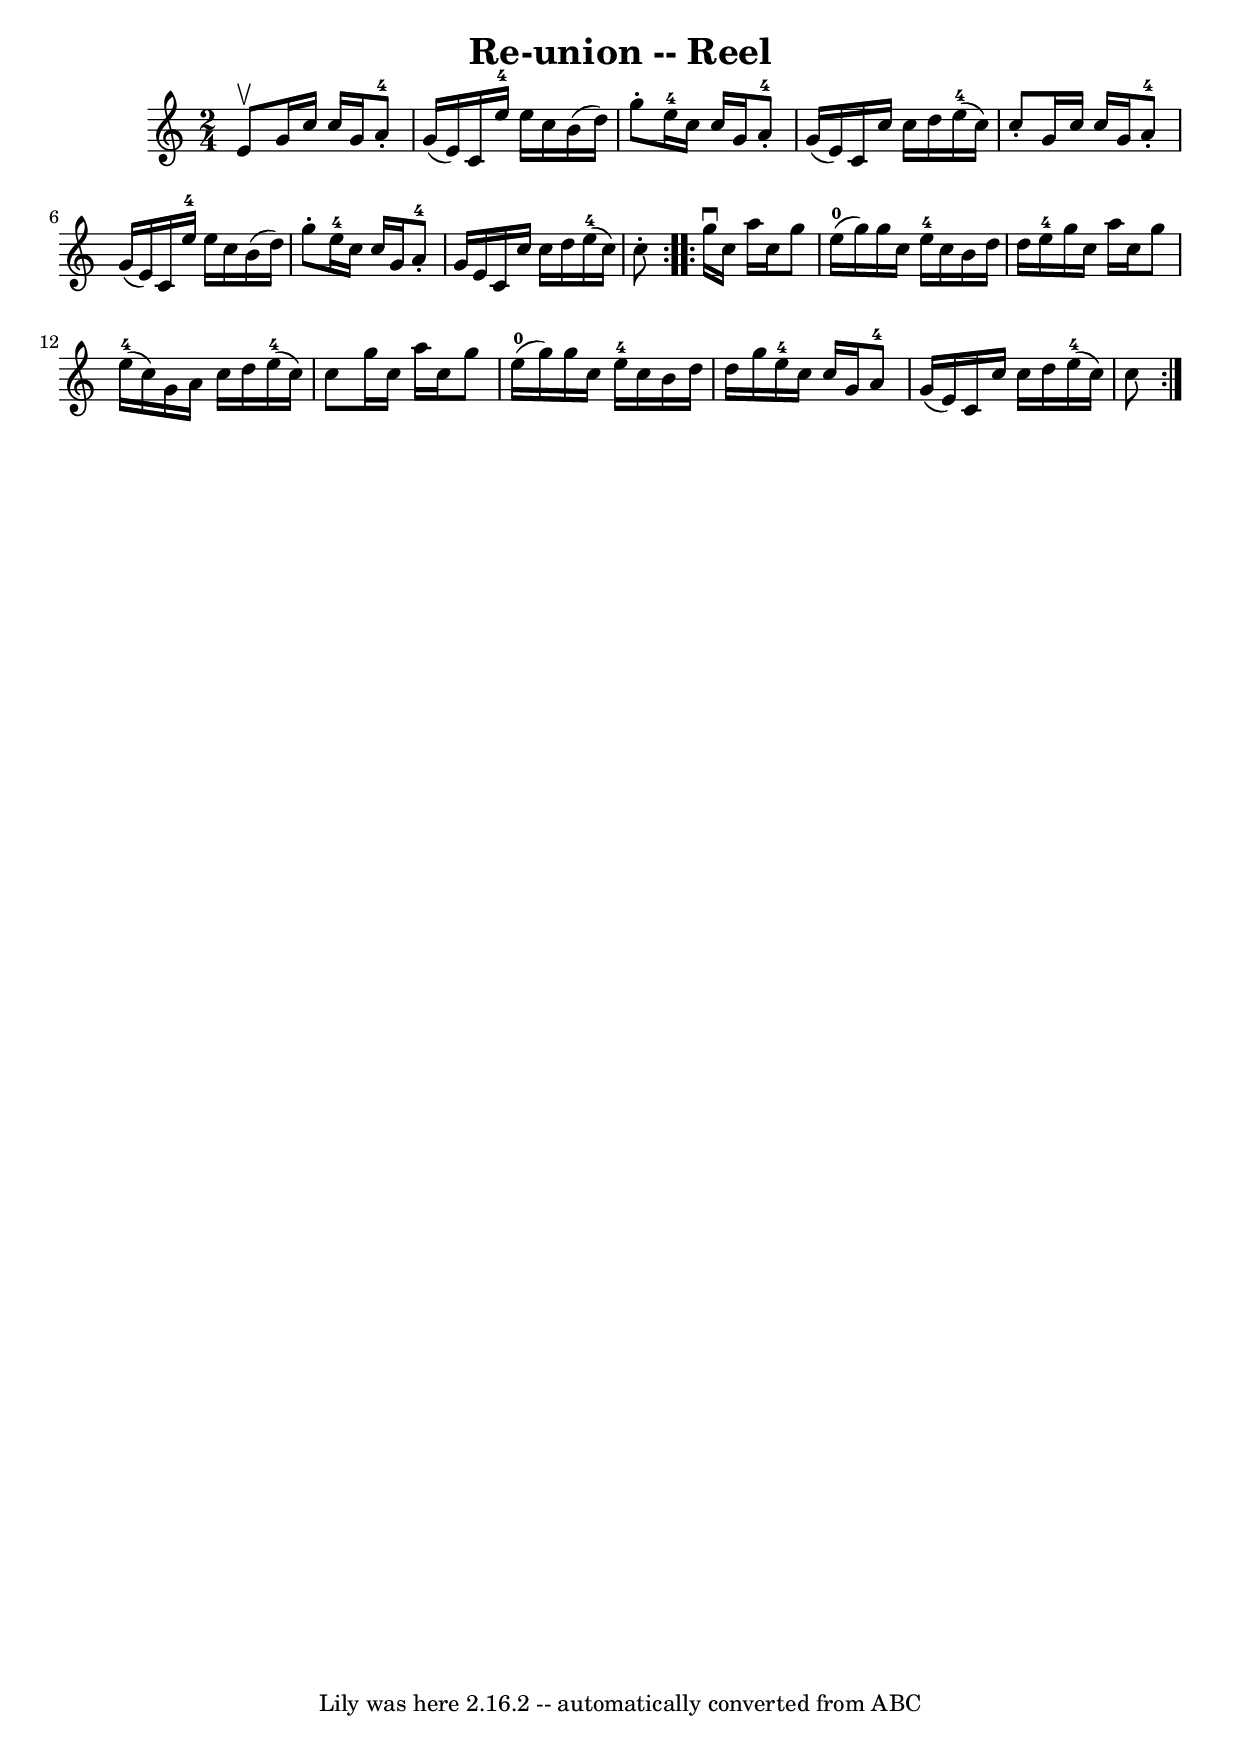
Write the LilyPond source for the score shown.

\version "2.16.2"
\include "Mammoth.ily"
\header {
  %% book = "Ryan's Mammoth Collection"
  crossRefNumber = "1"
  footnotes = "\\\\288"
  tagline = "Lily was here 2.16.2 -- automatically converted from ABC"
  title = "Re-union -- Reel"

}
voicedefault =  {



  \repeat volta 2 {

    \time 2/4 
    \key c \major e'8^\upbow  |
    g'16 c''16 c''16 g'16 a'8-4-. g'16 (e'16)    |
    c'16 e''16-4 e''16 c''16 b'16 (d''16) g''8-.    |
    e''16-4 c''16 c''16 g'16 a'8-4-. g'16 (e'16)    |
    c'16 c''16 c''16 d''16 e''16-4(c''16) c''8-.     |
    g'16 c''16 c''16 g'16 a'8-4-. g'16 (e'16)  |
    c'16 e''16-4 e''16 c''16 b'16 (d''16) g''8-.   |
    e''16-4 c''16 c''16 g'16 a'8-4-. g'16 e'16     |
    c'16 c''16 c''16 d''16 e''16-4(c''16 ) c''8-.   
  }     
  \repeat volta 2 {
    g''16^\downbow c''16 a''16 c''16 g''8 e''16-0(g''16)    |
    g''16 c''16 e''16-4 c''16 b'16 d''16 d''16 e''16-4   |
    g''16 c''16 a''16 c''16 g''8 e''16-4(c''16)    |
    g'16 a'16 c''16 d''16 e''16-4(c''16) c''8     |
    g''16 c''16 a''16 c''16 g''8 e''16-0(g''16)     |
    g''16 c''16 e''16-4 c''16 b'16 d''16 d''16 g''16     |
    e''16-4 c''16 c''16 g'16 a'8-4 g'16 (e'16)   |
    c'16 c''16 c''16 d''16 e''16-4(
    c''16) c''8    
  }   

}

\score{
  <<

    \context Staff="default"
    {
      \voicedefault 
      
    }

  >>
  \layout {
    
  }
  \midi {
  }

}
